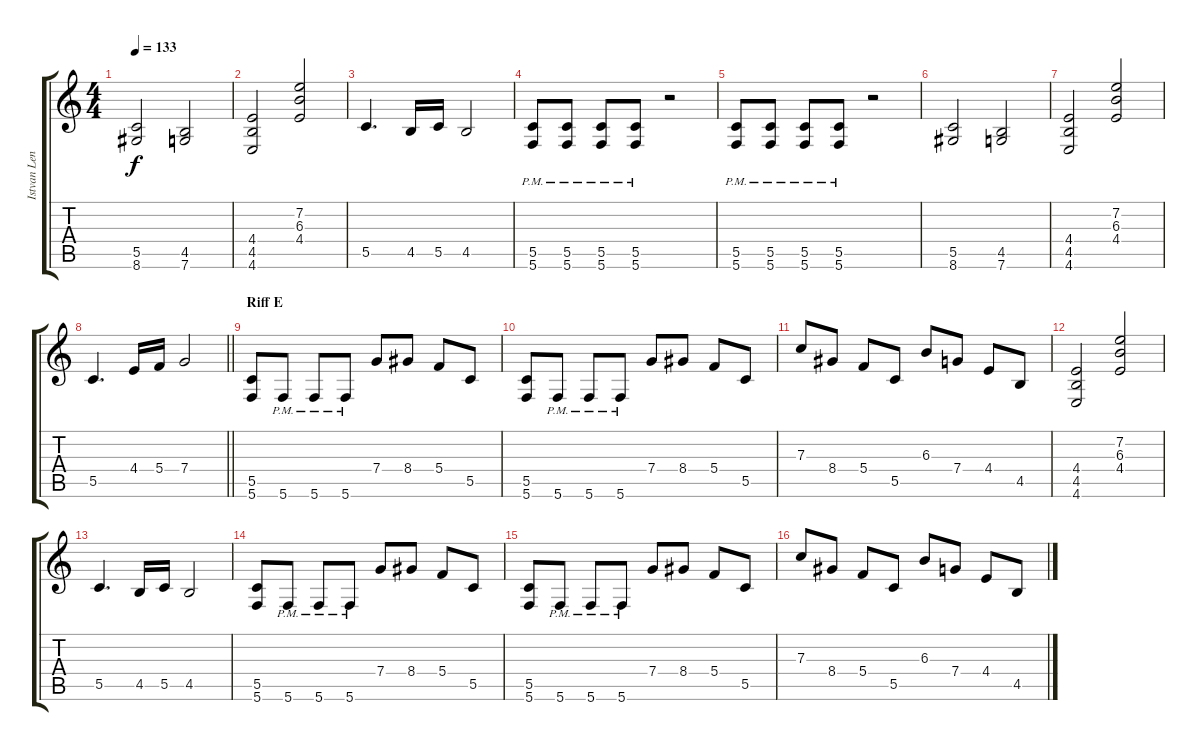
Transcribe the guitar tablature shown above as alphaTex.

\track ("Istvan Lendvay (Lead)" "Istvan Len") {instrument overdrivenguitar}
\staff {score tabs}
\tuning (D4 A3 F3 C3 G2 C2) {hide}
\ts (4 4)
\tempo 133
\clef g2
\ks c
(5.5 8.6).2{dy f} (4.5 7.6).2 |
(4.4 4.5 4.6).2 (7.2 6.3 4.4).2 |
5.5.4{d} 4.5.16 5.5.16 4.5.2 |
(5.5{pm} 5.6{pm}).8 (5.5{pm} 5.6{pm}).8 (5.5{pm} 5.6{pm}).8 (5.5{pm} 5.6{pm}).8 r.2 |
(5.5{pm} 5.6{pm}).8 (5.5{pm} 5.6{pm}).8 (5.5{pm} 5.6{pm}).8 (5.5{pm} 5.6{pm}).8 r.2 |
(5.5 8.6).2 (4.5 7.6).2 |
(4.4 4.5 4.6).2 (7.2 6.3 4.4).2 |
\barLineRight lightlight
5.5.4{d} 4.4.16 5.4.16 7.4.2 |
\section ("" "Riff E")
(5.5 5.6).8 5.6{pm}.8 5.6{pm}.8 5.6{pm}.8 7.4.8 8.4.8 5.4.8 5.5.8 |
(5.5 5.6).8 5.6{pm}.8 5.6{pm}.8 5.6{pm}.8 7.4.8 8.4.8 5.4.8 5.5.8 |
7.3.8 8.4.8 5.4.8 5.5.8 6.3.8 7.4.8 4.4.8 4.5.8 |
(4.4 4.5 4.6).2 (7.2 6.3 4.4).2 |
5.5.4{d} 4.5.16 5.5.16 4.5.2 |
(5.5 5.6).8 5.6{pm}.8 5.6{pm}.8 5.6{pm}.8 7.4.8 8.4.8 5.4.8 5.5.8 |
(5.5 5.6).8 5.6{pm}.8 5.6{pm}.8 5.6{pm}.8 7.4.8 8.4.8 5.4.8 5.5.8 |
7.3.8 8.4.8 5.4.8 5.5.8 6.3.8 7.4.8 4.4.8 4.5.8
